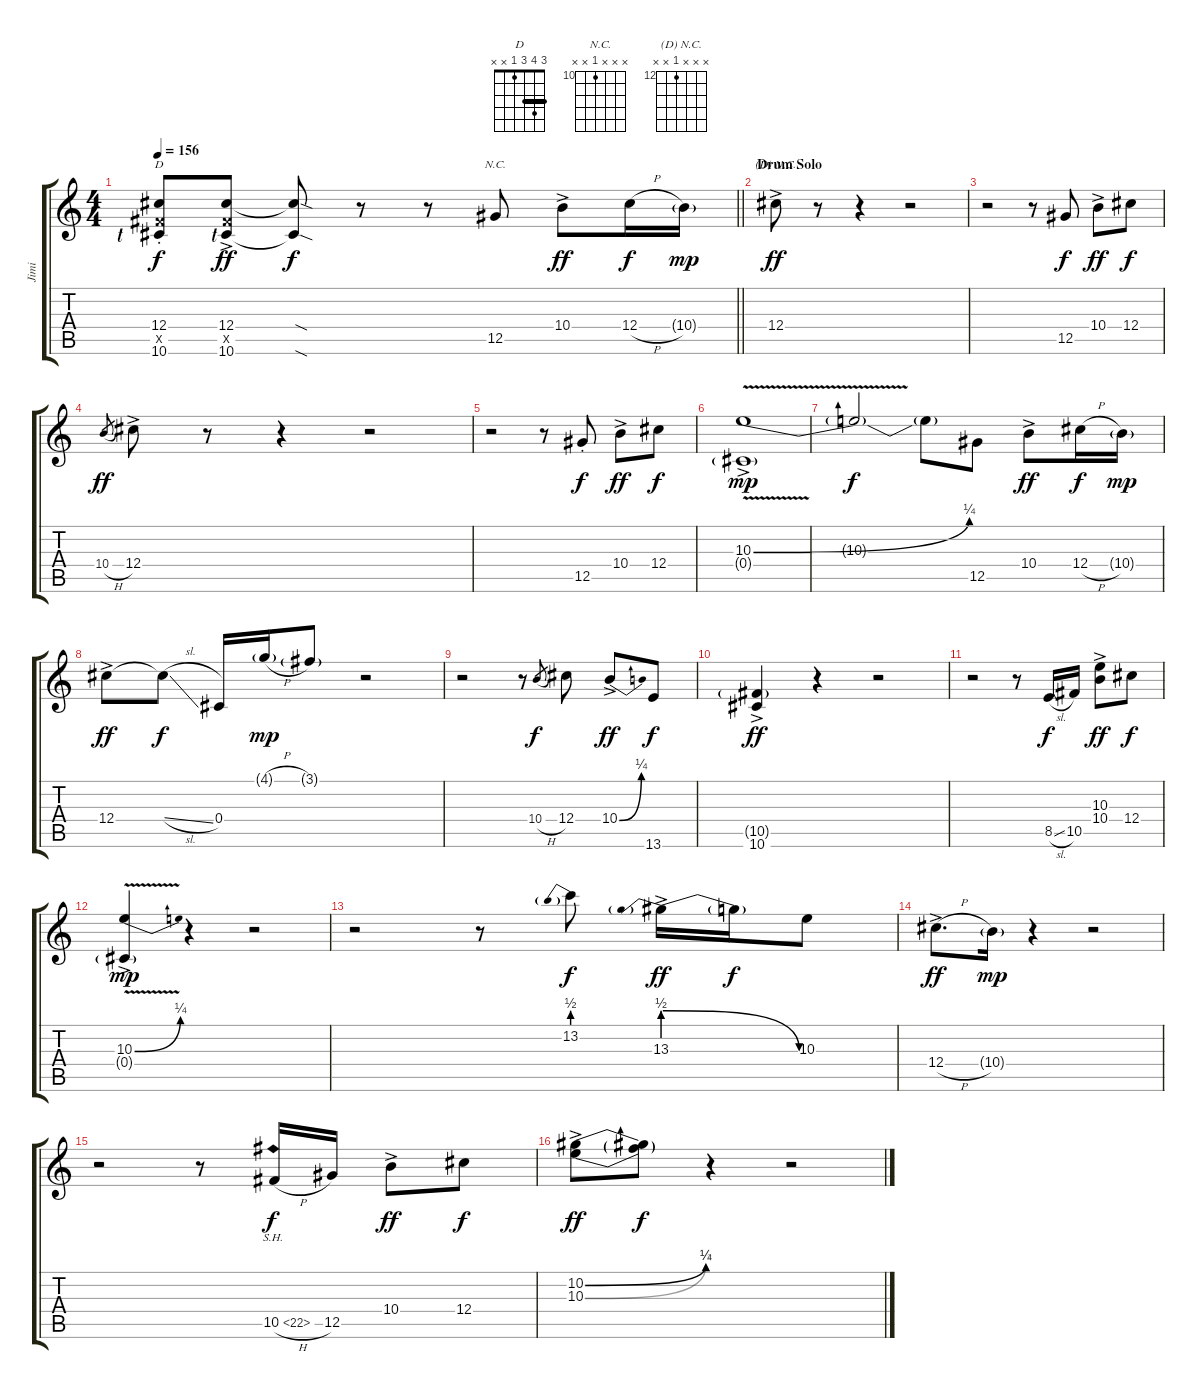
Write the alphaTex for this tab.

\track ("Jimi" "Jimi") {instrument overdrivenguitar}
\staff {score tabs}
\tuning (Eb4 Bb3 Gb3 Db3 Ab2 Eb2) {hide}
\chord ("D" 3 4 3 1 x x) {barre 3}
\chord ("N.C." x x x 10 x x) {firstfret 10}
\chord ("(D) N.C." x x x 12 x x) {firstfret 12}
\ts (4 4)
\tempo 156
\clef g2
\barLineRight lightlight
\ks c
(12.4{st} 10.5{x} 10.6{st lf 1}).8{ch "D" dy f} (12.4{ac} 10.5{ac x} 10.6{ac lf 1}).8{dy ff} (12.4{sod t} 10.6{sod t}).8{dy f} r.8 r.8 12.5.8{ch "N.C." volume 12} 10.4{ac}.8{dy ff} 12.4{h}.16{dy f} 10.4{g}.16{dy mp} |
\section ("" "Drum Solo")
12.4{ac}.8{ch "(D) N.C." dy ff} r.8 r.4 r.2 |
r.2 r.8 12.5.8{dy f} 10.4{ac}.8{dy ff} 12.4.8{dy f} |
10.4{h}.8{gr dy ff} 12.4{ac}.8 r.8 r.4 r.2 |
r.2 r.8 12.5{st}.8{dy f} 10.4{ac}.8{dy ff} 12.4.8{dy f} |
(10.3{be (bend 0 0 60 1) v ac} 0.4{g}).1{dy mp} |
10.3{t}.2{dy f beam Up} 10.3{t}.8 12.5.8 10.4{ac}.8{dy ff} 12.4{h}.16{dy f} 10.4{g}.16{dy mp} |
12.4{ac}.8{dy ff} 12.4{sl t}.8{dy f} 0.4.16 4.1{h g}.16{dy mp} 3.1{g}.8 r.2 |
r.2 r.8 10.4{h}.8{gr dy f} 12.4.8 10.4{be (bend 0 0 60 1) ac}.8{dy ff} 13.6.8{dy f} |
(10.5{g} 10.6{ac}).4{dy ff} r.4 r.2 |
r.2 r.8 8.5{sl}.16{dy f} 10.5.16 (10.3{ac} 10.4{ac}).8{dy ff} 12.4.8{dy f} |
(10.3{be (bend 0 0 60 1) v ac} 0.4{g}).4{dy mp} r.4 r.2 |
r.2 r.8 13.2{be (prebend 0 2 60 2)}.8{dy f} 13.3{be (prebendrelease 0 2 60 0) ac}.16{dy ff} 13.3{t}.16{dy f} 10.3.8 |
12.4{h ac}.8{d dy ff} 10.4{g}.16{dy mp} r.4 r.2 |
r.2 r.8 10.5{sh 12 h}.16{dy f} 12.5.16 10.4{ac}.8{dy ff} 12.4.8{dy f} |
(10.2{be (bend 0 0 60 1) ac} 10.3{be (bend 0 0 60 2) ac}).8{dy ff} (10.2{t} 10.3{t}).8{dy f} r.4 r.2
